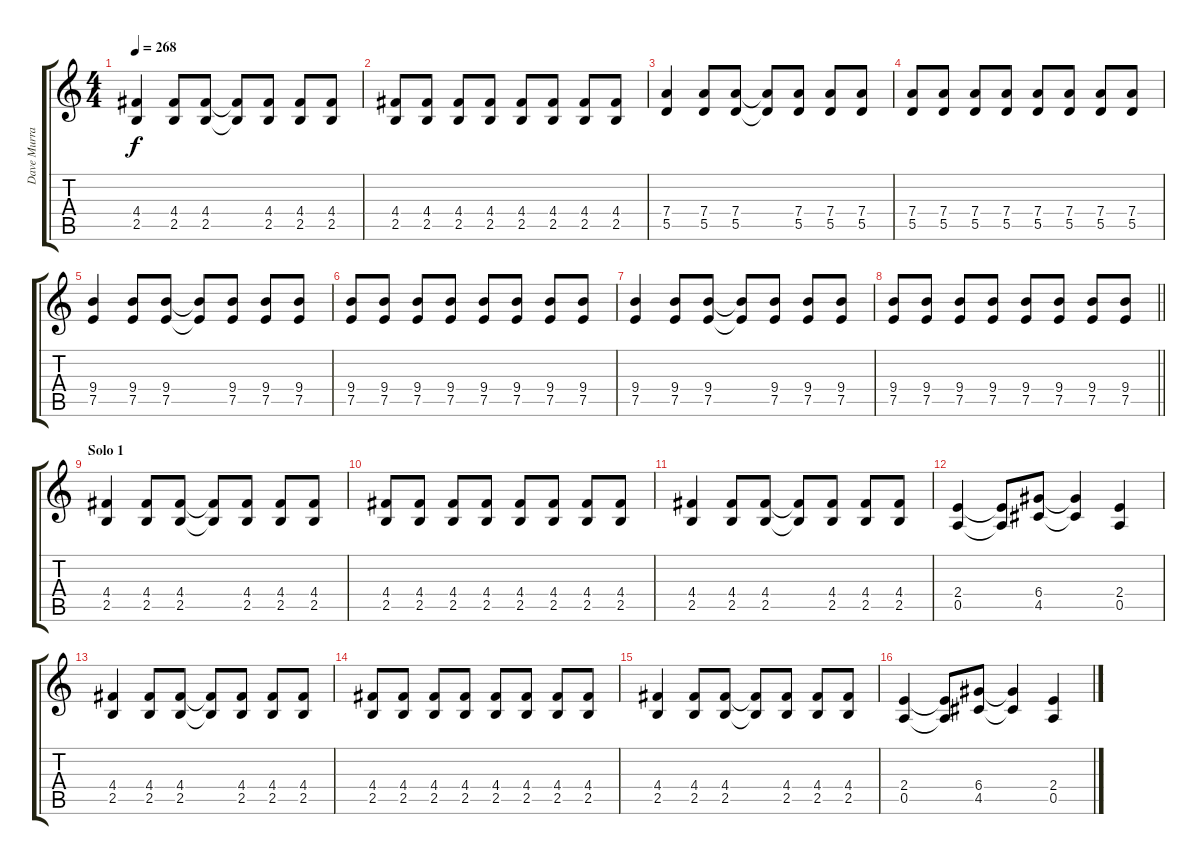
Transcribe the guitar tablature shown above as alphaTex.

\track ("Dave Murray" "Dave Murra") {instrument overdrivenguitar}
\staff {score tabs}
\tuning (E4 B3 G3 D3 A2 E2) {hide}
\ts (4 4)
\tempo 268
\clef g2
\ks c
(4.4 2.5).4{dy f} (4.4 2.5).8 (4.4 2.5).8 (4.4{t} 2.5{t}).8 (4.4 2.5).8 (4.4 2.5).8 (4.4 2.5).8 |
(4.4 2.5).8 (4.4 2.5).8 (4.4 2.5).8 (4.4 2.5).8 (4.4 2.5).8 (4.4 2.5).8 (4.4 2.5).8 (4.4 2.5).8 |
(7.4 5.5).4 (7.4 5.5).8 (7.4 5.5).8 (7.4{t} 5.5{t}).8 (7.4 5.5).8 (7.4 5.5).8 (7.4 5.5).8 |
(7.4 5.5).8 (7.4 5.5).8 (7.4 5.5).8 (7.4 5.5).8 (7.4 5.5).8 (7.4 5.5).8 (7.4 5.5).8 (7.4 5.5).8 |
(9.4 7.5).4 (9.4 7.5).8 (9.4 7.5).8 (9.4{t} 7.5{t}).8 (9.4 7.5).8 (9.4 7.5).8 (9.4 7.5).8 |
(9.4 7.5).8 (9.4 7.5).8 (9.4 7.5).8 (9.4 7.5).8 (9.4 7.5).8 (9.4 7.5).8 (9.4 7.5).8 (9.4 7.5).8 |
(9.4 7.5).4 (9.4 7.5).8 (9.4 7.5).8 (9.4{t} 7.5{t}).8 (9.4 7.5).8 (9.4 7.5).8 (9.4 7.5).8 |
\barLineRight lightlight
(9.4 7.5).8 (9.4 7.5).8 (9.4 7.5).8 (9.4 7.5).8 (9.4 7.5).8 (9.4 7.5).8 (9.4 7.5).8 (9.4 7.5).8 |
\section ("" "Solo 1")
(4.4 2.5).4 (4.4 2.5).8 (4.4 2.5).8 (4.4{t} 2.5{t}).8 (4.4 2.5).8 (4.4 2.5).8 (4.4 2.5).8 |
(4.4 2.5).8 (4.4 2.5).8 (4.4 2.5).8 (4.4 2.5).8 (4.4 2.5).8 (4.4 2.5).8 (4.4 2.5).8 (4.4 2.5).8 |
(4.4 2.5).4 (4.4 2.5).8 (4.4 2.5).8 (4.4{t} 2.5{t}).8 (4.4 2.5).8 (4.4 2.5).8 (4.4 2.5).8 |
(2.4 0.5).4 (2.4{t} 0.5{t}).8 (6.4 4.5).8 (6.4{t} 4.5{t}).4 (2.4 0.5).4 |
(4.4 2.5).4 (4.4 2.5).8 (4.4 2.5).8 (4.4{t} 2.5{t}).8 (4.4 2.5).8 (4.4 2.5).8 (4.4 2.5).8 |
(4.4 2.5).8 (4.4 2.5).8 (4.4 2.5).8 (4.4 2.5).8 (4.4 2.5).8 (4.4 2.5).8 (4.4 2.5).8 (4.4 2.5).8 |
(4.4 2.5).4 (4.4 2.5).8 (4.4 2.5).8 (4.4{t} 2.5{t}).8 (4.4 2.5).8 (4.4 2.5).8 (4.4 2.5).8 |
(2.4 0.5).4 (2.4{t} 0.5{t}).8 (6.4 4.5).8 (6.4{t} 4.5{t}).4 (2.4 0.5).4
